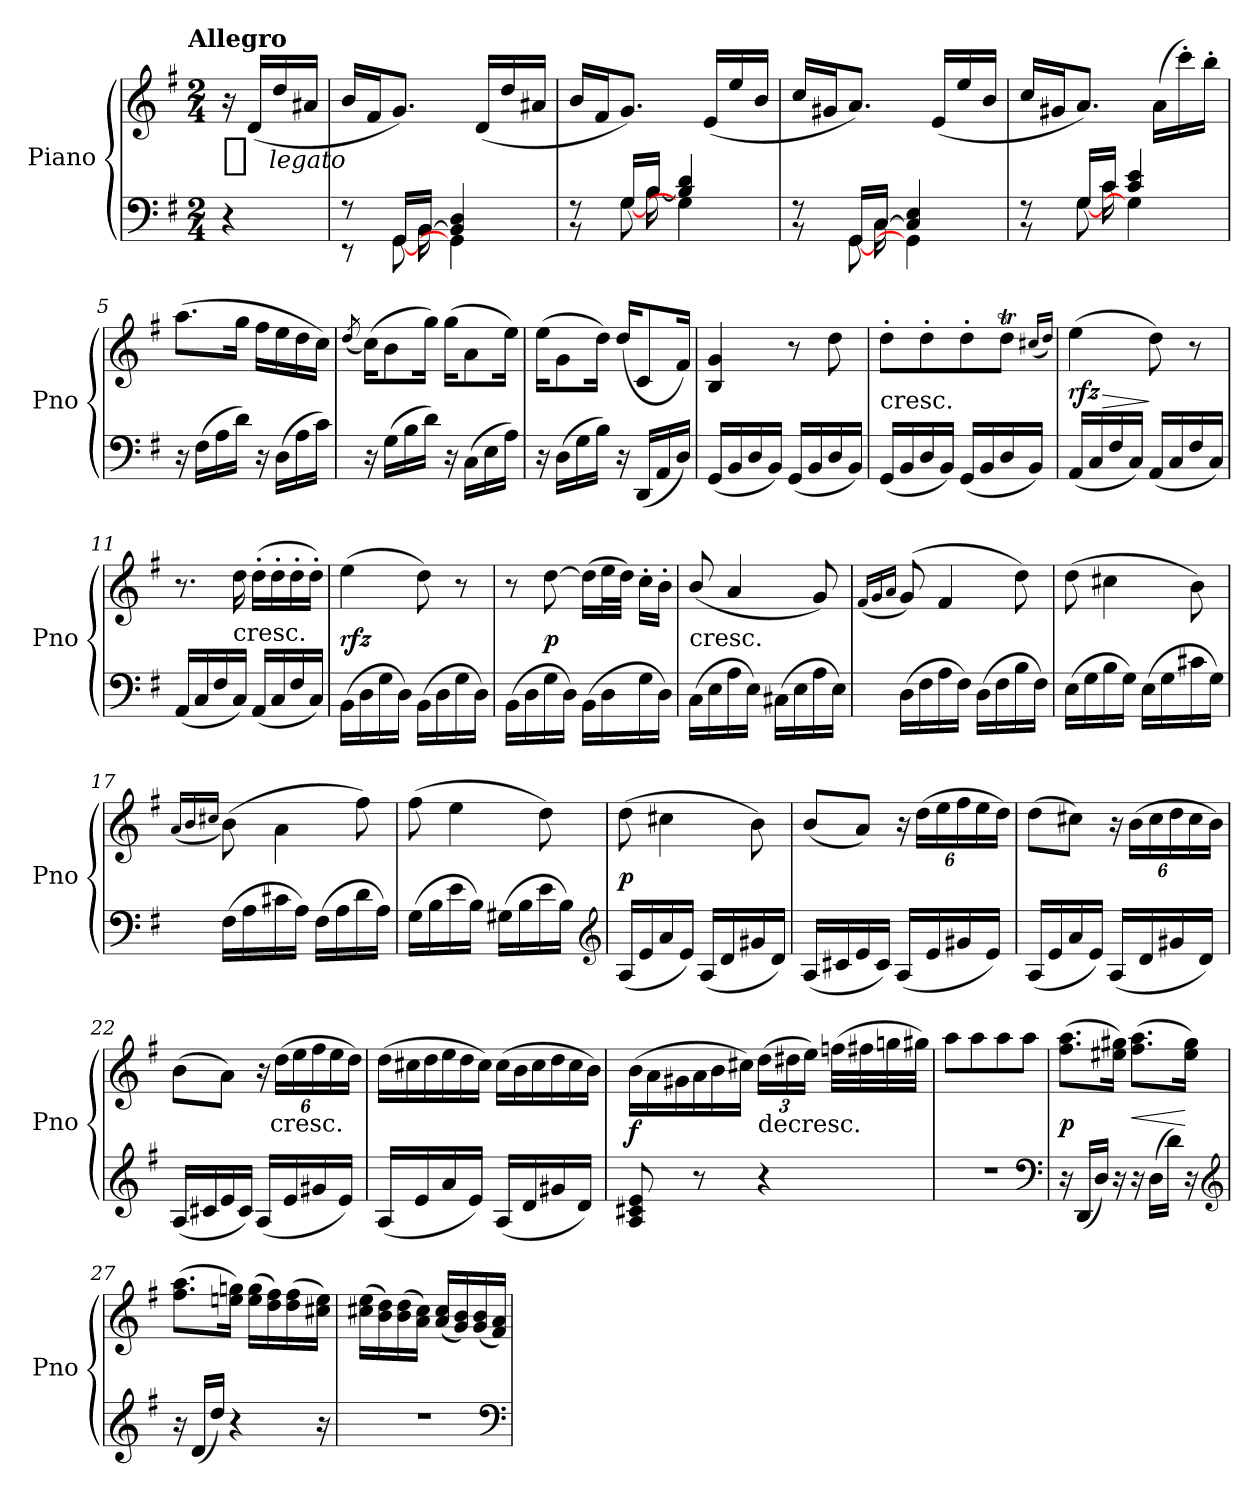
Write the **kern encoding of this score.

**kern	**kern	**dynam
*part1	*part1	*part1
*staff2	*staff1	*staff1/2
*I"Piano	*	*
*I'Pno	*	*
*clefF4	*clefG2	*
*k[f#]	*k[f#]	*
*G:	*G:	*
!!LO:TX:omd:t=Allegro
*M2/4	*M2/4	*
*MM104	*MM104	*
=	=	=
!	!	!LO:DY:t=%s legato
4r	16r	p
.	(16dLL	.
.	16dd	.
.	16a#XJJ	.
=1	=1	=1
*^	*	*
8r	8r	16bLL	.
.	.	16f#J	.
!	!LO:N:vis=8	!	!
16GGLL	[16GG	8.gJ)	.
[16BBJJ	16BB	.	.
4BB] 4D	4GG]	.	.
.	.	(16dLL	.
.	.	16dd	.
.	.	16a#XJJ	.
=2	=2	=2	=2
8r	8r	16bLL	.
.	.	16f#J	.
!	!LO:N:vis=8	!	!
16GLL	[16G	8.gJ)	.
16BJJ	[16B	.	.
4B] 4d	4G]	.	.
.	.	(16eLL	.
.	.	16ee	.
.	.	16bJJ	.
=3	=3	=3	=3
8r	8r	16ccLL	.
.	.	16g#XJ	.
!	!LO:N:vis=8	!	!
16GGLL	[16GG	8.aJ)	.
[16CJJ	16C	.	.
4C] 4E	4GG]	.	.
.	.	(16eLL	.
.	.	16ee	.
.	.	16bJJ	.
=4	=4	=4	=4
8r	8r	16ccLL	.
.	.	16g#XJ	.
!	!LO:N:vis=8	!	!
16GLL	[16G	8.aJ)	.
16cJJ	16c	.	.
4c 4e	4G]	.	.
.	.	(16aLL	.
.	.	16ccc')	.
.	.	16bb'JJ	.
*v	*v	*	*
=5	=5	=5
16r	(8.aaL	.
(16F#LL	.	.
16A	.	.
16dJJ)	16ggJk	.
16r	16ff#LL	.
(16DLL	16ee	.
16A	16dd	.
16cJJ)	16ccJJ)	.
=6	=6	=6
.	(<8qdd	.
16r	(16ccKL)	.
(16GLL	8b	.
16B	.	.
16dJJ)	16ggJk)	.
16r	(16ggKL	.
(16CLL	8a	.
16E	.	.
16AJJ)	16eeJk)	.
=7	=7	=7
16r	(16eeKL	.
(16DLL	8g	.
16G	.	.
16BJJ)	16ddJk)	.
16r	(16ddKL	.
(16DDLL	8c	.
16AA	.	.
16DJJ)	16f#Jk)	.
=8	=8	=8
(16GGLL	4B 4g	.
16BB	.	.
16D	.	.
16BBJJ)	.	.
(16GGLL	8r	.
16BB	.	.
16D	8dd	.
16BBJJ)	.	.
=9	=9	=9
!	!LO:TX:c:t=cresc.	!
(16GGLL	8dd'L	.
16BB	.	.
16D	8dd'	.
16BBJJ)	.	.
(16GGLL	8dd'	.
16BB	.	.
16D	8ddTJ	.
16BBJJ)	.	.
.	(16qcc#XLL	.
.	16qddJJ)	.
=10	=10	=10
(16AALL	(4ee	> rfz
16C	.	.
16F#	.	.
16CJJ)	.	.
(16AALL	8dd)	]
16C	.	.
16F#	8r	.
16CJJ)	.	.
=11	=11	=11
(16AALL	8.r	.
16C	.	.
16F#	.	.
!	!LO:TX:c:t=cresc.	!
16CJJ)	16dd	.
(16AALL	(16dd'LL	.
16C	16dd'	.
16F#	16dd'	.
16CJJ)	16dd'JJ)	.
=12	=12	=12
(16BBLL	(4ee	rfz
16D	.	.
16G	.	.
16DJJ)	.	.
(16BBLL	8dd)	.
16D	.	.
16G	8r	.
16DJJ)	.	.
=13	=13	=13
(16BBLL	8r	.
16D	.	.
16G	[8dd	p
16DJJ)	.	.
(16BBLL	(16ddLL]	.
16D	32eeL	.
.	32ddJJJ)	.
16G	16cc'LL	.
16DJJ)	16b'JJ	.
=14	=14	=14
!	!LO:TX:c:t=cresc.	!
(16CLL	(8b/	.
16E	.	.
16A	4a	.
16EJJ)	.	.
(16C#XLL	.	.
16E	.	.
16A	8g)	.
16EJJ)	.	.
=15	=15	=15
.	(<16qf#LL	.
.	16qg	.
.	16qaJJ	.
(16DLL	(8g)	.
16F#	.	.
16A	4f#	.
16F#JJ)	.	.
(16DLL	.	.
16F#	.	.
16B	8dd)	.
16F#JJ)	.	.
=16	=16	=16
(16ELL	(8dd	.
16G	.	.
16B	4cc#X	.
16GJJ)	.	.
(16ELL	.	.
16G	.	.
16c#X	8b)	.
16GJJ)	.	.
=17	=17	=17
.	(<16qaLL	.
.	16qb	.
.	16qcc#XJJ	.
(16F#LL	(8b)	.
16A	.	.
16c#X	4a\	.
16AJJ)	.	.
(16F#LL	.	.
16A	.	.
16d	8ff#)	.
16AJJ)	.	.
=18	=18	=18
(16GLL	(8ff#	.
16B	.	.
16e	4ee	.
16BJJ)	.	.
(16G#XLL	.	.
16B	.	.
16e	8dd)	.
16BJJ)	.	.
*clefG2	*	*
=19	=19	=19
(16ALL	(8dd	p
16e	.	.
16a	4cc#X	.
16eJJ)	.	.
(16ALL	.	.
16d	.	.
16g#X	8b)	.
16dJJ)	.	.
=20	=20	=20
(16ALL	(8bL	.
16c#X	.	.
16e	8aJ)	.
16c#JJ)	.	.
*	*Xbrackettup	*
(16ALL	24r	.
.	(24ddLL	.
16e	.	.
.	24ee	.
16g#X	24ff#	.
.	24ee	.
16eJJ)	.	.
.	24ddJJ)	.
=21	=21	=21
(16ALL	(8ddL	.
16e	.	.
16a	8cc#XJ)	.
16eJJ)	.	.
(16ALL	24r	.
.	(24bLL	.
16d	.	.
.	24cc#	.
16g#X	24dd	.
.	24cc#	.
16dJJ)	.	.
.	24bJJ)	.
=22	=22	=22
(16ALL	(8b\L	.
16c#X	.	.
16e	8a\J)	.
16c#JJ)	.	.
(16ALL	24r	.
!	!LO:TX:c:t=cresc.	!
.	(24ddLL	.
16e	.	.
.	24ee	.
16g#X	24ff#	.
.	24ee	.
16eJJ)	.	.
.	24ddJJ)	.
=23	=23	=23
*	*Xtuplet	*
(16ALL	(24ddLL	.
.	24cc#X	.
16e	.	.
.	24dd	.
16a	24ee	.
.	24dd	.
16eJJ)	.	.
.	24cc#JJ)	.
(16ALL	(24cc#LL	.
.	24b	.
16d	.	.
.	24cc#	.
16g#X	24dd	.
.	24cc#	.
16dJJ)	.	.
.	24bJJ)	.
=24	=24	=24
8A 8c#X 8e	(24b\LL	f
.	24a\	.
.	24g#X\	.
8r	24a\	.
.	24b\	.
.	24cc#X\JJ)	.
*	*tuplet	*
!	!LO:TX:c:t=decresc.	!
4r	(24ddLL	.
.	24dd#X	.
.	24eeJJ)	.
.	(32ffnLLL	.
.	32ff#X	.
.	32ggn	.
.	32gg#XJJJ)	.
=25	=25	=25
2r	8aaL	.
.	8aa	.
.	8aa	.
.	8aaJ	.
*clefF4	*	*
=26	=26	=26
16r	(8.ff# 8.aaL	p
(16DDLL	.	.
16DJJ)	.	.
16r	16ee#X 16gg#XJk)	.
16r	(8.ff# 8.aaL	<
(16DLL	.	.
16dJJ)	.	.
16r	16ee# 16gg#Jk)	[
*clefG2	*	*
=27	=27	=27
16r	(8.ff# 8.aaL	.
(16dLL	.	.
16ddJJ)	.	.
4r	16een 16ggnJk)	.
.	(16ee 16ggLL	.
.	16dd 16ff#)	.
.	(16dd 16ff#	.
16r	16cc#X 16eeJJ)	.
=28	=28	=28
2r	(16cc#X 16eeLL	.
.	16b 16dd)	.
.	(16b 16dd	.
.	16a 16cc#JJ)	.
.	(16a 16cc#LL	.
.	16g 16b)	.
.	(16g 16b	.
.	16f# 16aJJ)	.
*clefF4	*	*
=	=	=
*-	*-	*-
